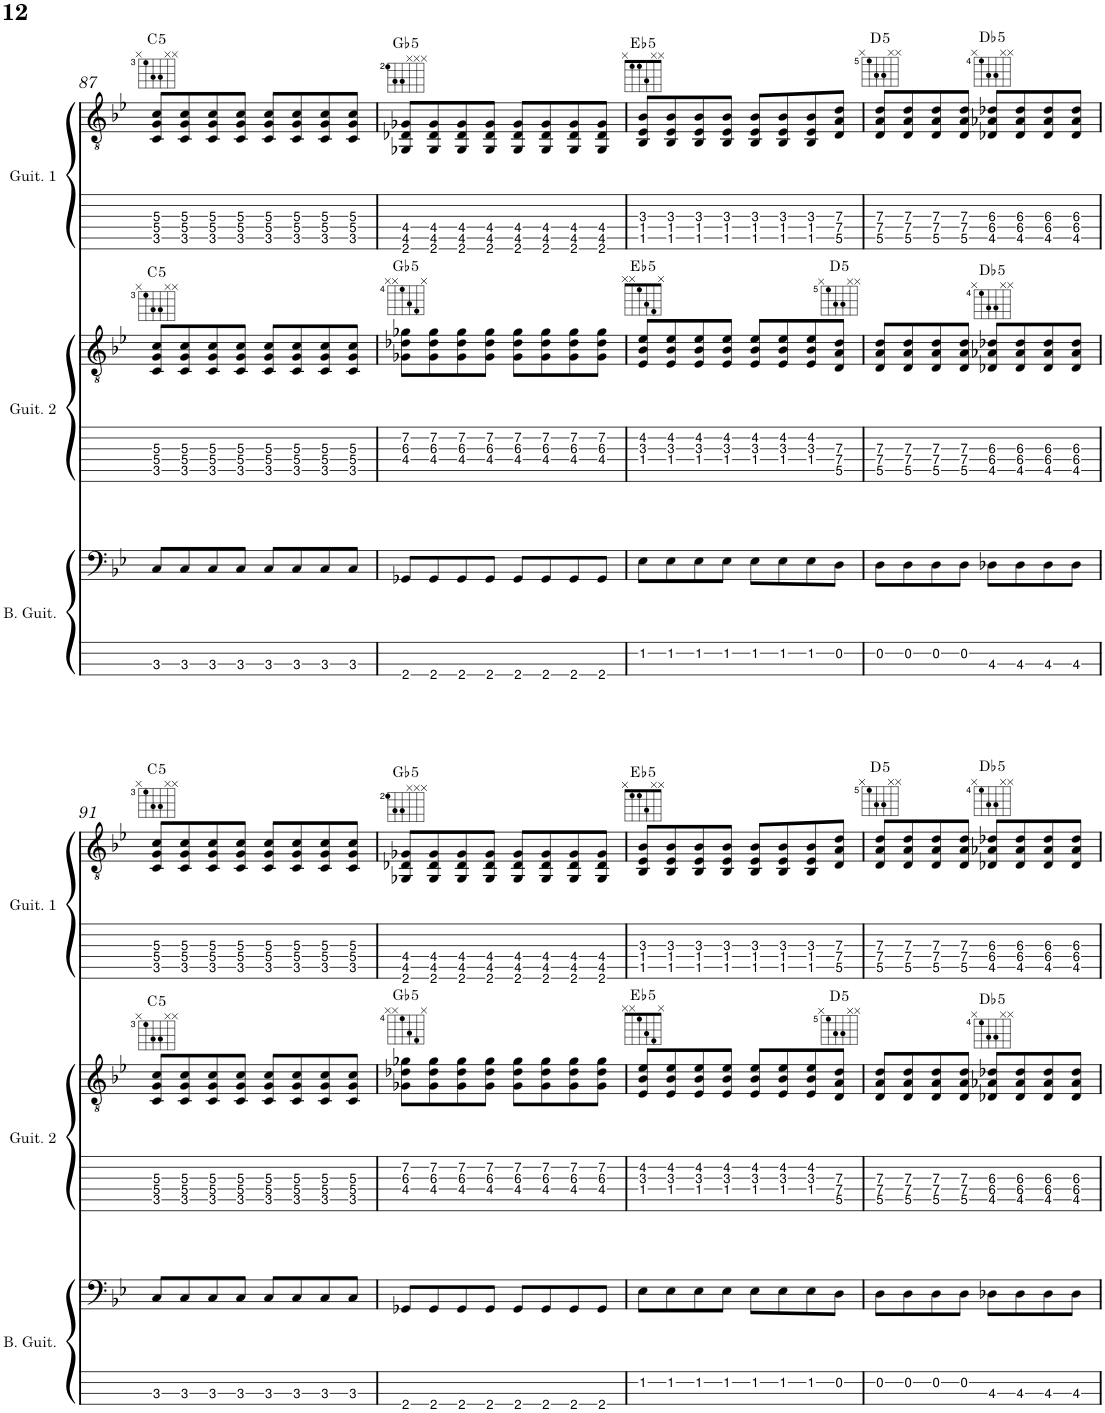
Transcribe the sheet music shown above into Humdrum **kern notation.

**kern	**kern	**kern	**kern	**harte	**kern	**kern	**harte
*part3	*part3	*part2	*part2	*part2	*part1	*part1	*part1
*staff6	*staff5	*staff4	*staff3	*	*staff2	*staff1	*
*I"Bass	*	*I"Guitar 2	*	*	*I"Guitar 1	*	*
*	*	*I'Guit. 2	*	*	*I'Guit. 1	*	*
!!LO:PB:g=z
*	*clefF4	*	*clefGv2	*	*	*clefGv2	*
*Trd7c12	*Trd7c12	*	*	*	*	*	*
*k[b-e-]	*k[b-e-]	*k[b-e-]	*k[b-e-]	*	*k[b-e-]	*k[b-e-]	*
*M4/4	*M4/4	*M4/4	*M4/4	*	*M4/4	*M4/4	*
=87	=87	=87	=87	=87	=87	=87	=87
!	!	!	!	!LO:H:kt=5	!	!	!LO:H:kt=5
8CL	8C/L	8C\ 8G\ 8c\L	8C/ 8G/ 8c/L	C:(1,5)	8C\ 8G\ 8c\L	8C/ 8G/ 8c/L	C:(1,5)
8CJ	8C/	8C\ 8G\ 8c\J	8C/ 8G/ 8c/	.	8C\ 8G\ 8c\J	8C/ 8G/ 8c/	.
8CL	8C/	8C\ 8G\ 8c\L	8C/ 8G/ 8c/	.	8C\ 8G\ 8c\L	8C/ 8G/ 8c/	.
8CJ	8C/J	8C\ 8G\ 8c\J	8C/ 8G/ 8c/J	.	8C\ 8G\ 8c\J	8C/ 8G/ 8c/J	.
8CL	8C/L	8C\ 8G\ 8c\L	8C/ 8G/ 8c/L	.	8C\ 8G\ 8c\L	8C/ 8G/ 8c/L	.
8CJ	8C/	8C\ 8G\ 8c\J	8C/ 8G/ 8c/	.	8C\ 8G\ 8c\J	8C/ 8G/ 8c/	.
8CL	8C/	8C\ 8G\ 8c\L	8C/ 8G/ 8c/	.	8C\ 8G\ 8c\L	8C/ 8G/ 8c/	.
8CJ	8C/J	8C\ 8G\ 8c\J	8C/ 8G/ 8c/J	.	8C\ 8G\ 8c\J	8C/ 8G/ 8c/J	.
=88	=88	=88	=88	=88	=88	=88	=88
!	!	!	!	!LO:H:kt=5	!	!	!LO:H:kt=5
8GG-XL	8GG-X/L	8G-X\ 8d-X\ 8g-X\L	8G-X\ 8d-X\ 8g-X\L	Gb:(1,5)	8GG-X\ 8D-X\ 8G-X\L	8GG-X/ 8D-X/ 8G-X/L	Gb:(1,5)
8GG-J	8GG-/	8G-\ 8d-\ 8g-\J	8G-\ 8d-\ 8g-\	.	8GG-\ 8D-\ 8G-\J	8GG-/ 8D-/ 8G-/	.
8GG-L	8GG-/	8G-\ 8d-\ 8g-\L	8G-\ 8d-\ 8g-\	.	8GG-\ 8D-\ 8G-\L	8GG-/ 8D-/ 8G-/	.
8GG-J	8GG-/J	8G-\ 8d-\ 8g-\J	8G-\ 8d-\ 8g-\J	.	8GG-\ 8D-\ 8G-\J	8GG-/ 8D-/ 8G-/J	.
8GG-L	8GG-/L	8G-\ 8d-\ 8g-\L	8G-\ 8d-\ 8g-\L	.	8GG-\ 8D-\ 8G-\L	8GG-/ 8D-/ 8G-/L	.
8GG-J	8GG-/	8G-\ 8d-\ 8g-\J	8G-\ 8d-\ 8g-\	.	8GG-\ 8D-\ 8G-\J	8GG-/ 8D-/ 8G-/	.
8GG-L	8GG-/	8G-\ 8d-\ 8g-\L	8G-\ 8d-\ 8g-\	.	8GG-\ 8D-\ 8G-\L	8GG-/ 8D-/ 8G-/	.
8GG-J	8GG-/J	8G-\ 8d-\ 8g-\J	8G-\ 8d-\ 8g-\J	.	8GG-\ 8D-\ 8G-\J	8GG-/ 8D-/ 8G-/J	.
=89	=89	=89	=89	=89	=89	=89	=89
!	!	!	!	!LO:H:kt=5	!	!	!LO:H:kt=5
8E-L	8E-\L	8E-\ 8B-\ 8e-\L	8E-/ 8B-/ 8e-/L	Eb:(1,5)	8BB-\ 8E-\ 8B-\L	8BB-/ 8E-/ 8B-/L	Eb:(1,5)
8E-J	8E-\	8E-\ 8B-\ 8e-\J	8E-/ 8B-/ 8e-/	.	8BB-\ 8E-\ 8B-\J	8BB-/ 8E-/ 8B-/	.
8E-L	8E-\	8E-\ 8B-\ 8e-\L	8E-/ 8B-/ 8e-/	.	8BB-\ 8E-\ 8B-\L	8BB-/ 8E-/ 8B-/	.
8E-J	8E-\J	8E-\ 8B-\ 8e-\J	8E-/ 8B-/ 8e-/J	.	8BB-\ 8E-\ 8B-\J	8BB-/ 8E-/ 8B-/J	.
8E-L	8E-\L	8E-\ 8B-\ 8e-\L	8E-/ 8B-/ 8e-/L	.	8BB-\ 8E-\ 8B-\L	8BB-/ 8E-/ 8B-/L	.
8E-J	8E-\	8E-\ 8B-\ 8e-\J	8E-/ 8B-/ 8e-/	.	8BB-\ 8E-\ 8B-\J	8BB-/ 8E-/ 8B-/	.
8E-L	8E-\	8E-\ 8B-\ 8e-\L	8E-/ 8B-/ 8e-/	.	8BB-\ 8E-\ 8B-\L	8BB-/ 8E-/ 8B-/	.
!	!	!	!	!LO:H:kt=5	!	!	!
8DJ	8D\J	8D\ 8A\ 8d\J	8D/ 8A/ 8d/J	D:(1,5)	8D\ 8A\ 8d\J	8D/ 8A/ 8d/J	.
=90	=90	=90	=90	=90	=90	=90	=90
!	!	!	!	!	!	!	!LO:H:kt=5
8DL	8D\L	8D\ 8A\ 8d\L	8D/ 8A/ 8d/L	.	8D\ 8A\ 8d\L	8D/ 8A/ 8d/L	D:(1,5)
8DJ	8D\	8D\ 8A\ 8d\J	8D/ 8A/ 8d/	.	8D\ 8A\ 8d\J	8D/ 8A/ 8d/	.
8DL	8D\	8D\ 8A\ 8d\L	8D/ 8A/ 8d/	.	8D\ 8A\ 8d\L	8D/ 8A/ 8d/	.
8DJ	8D\J	8D\ 8A\ 8d\J	8D/ 8A/ 8d/J	.	8D\ 8A\ 8d\J	8D/ 8A/ 8d/J	.
!	!	!	!	!LO:H:kt=5	!	!	!LO:H:kt=5
8D-XL	8D-X\L	8D-X\ 8A-X\ 8d-X\L	8D-X/ 8A-X/ 8d-X/L	Db:(1,5)	8D-X\ 8A-X\ 8d-X\L	8D-X/ 8A-X/ 8d-X/L	Db:(1,5)
8D-J	8D-\	8D-\ 8A-\ 8d-\J	8D-/ 8A-/ 8d-/	.	8D-\ 8A-\ 8d-\J	8D-/ 8A-/ 8d-/	.
8D-L	8D-\	8D-\ 8A-\ 8d-\L	8D-/ 8A-/ 8d-/	.	8D-\ 8A-\ 8d-\L	8D-/ 8A-/ 8d-/	.
8D-J	8D-\J	8D-\ 8A-\ 8d-\J	8D-/ 8A-/ 8d-/J	.	8D-\ 8A-\ 8d-\J	8D-/ 8A-/ 8d-/J	.
!!LO:LB:g=z
=91	=91	=91	=91	=91	=91	=91	=91
!	!	!	!	!LO:H:kt=5	!	!	!LO:H:kt=5
8CL	8C/L	8C\ 8G\ 8c\L	8C/ 8G/ 8c/L	C:(1,5)	8C\ 8G\ 8c\L	8C/ 8G/ 8c/L	C:(1,5)
8CJ	8C/	8C\ 8G\ 8c\J	8C/ 8G/ 8c/	.	8C\ 8G\ 8c\J	8C/ 8G/ 8c/	.
8CL	8C/	8C\ 8G\ 8c\L	8C/ 8G/ 8c/	.	8C\ 8G\ 8c\L	8C/ 8G/ 8c/	.
8CJ	8C/J	8C\ 8G\ 8c\J	8C/ 8G/ 8c/J	.	8C\ 8G\ 8c\J	8C/ 8G/ 8c/J	.
8CL	8C/L	8C\ 8G\ 8c\L	8C/ 8G/ 8c/L	.	8C\ 8G\ 8c\L	8C/ 8G/ 8c/L	.
8CJ	8C/	8C\ 8G\ 8c\J	8C/ 8G/ 8c/	.	8C\ 8G\ 8c\J	8C/ 8G/ 8c/	.
8CL	8C/	8C\ 8G\ 8c\L	8C/ 8G/ 8c/	.	8C\ 8G\ 8c\L	8C/ 8G/ 8c/	.
8CJ	8C/J	8C\ 8G\ 8c\J	8C/ 8G/ 8c/J	.	8C\ 8G\ 8c\J	8C/ 8G/ 8c/J	.
=92	=92	=92	=92	=92	=92	=92	=92
!	!	!	!	!LO:H:kt=5	!	!	!LO:H:kt=5
8GG-XL	8GG-X/L	8G-X\ 8d-X\ 8g-X\L	8G-X\ 8d-X\ 8g-X\L	Gb:(1,5)	8GG-X\ 8D-X\ 8G-X\L	8GG-X/ 8D-X/ 8G-X/L	Gb:(1,5)
8GG-J	8GG-/	8G-\ 8d-\ 8g-\J	8G-\ 8d-\ 8g-\	.	8GG-\ 8D-\ 8G-\J	8GG-/ 8D-/ 8G-/	.
8GG-L	8GG-/	8G-\ 8d-\ 8g-\L	8G-\ 8d-\ 8g-\	.	8GG-\ 8D-\ 8G-\L	8GG-/ 8D-/ 8G-/	.
8GG-J	8GG-/J	8G-\ 8d-\ 8g-\J	8G-\ 8d-\ 8g-\J	.	8GG-\ 8D-\ 8G-\J	8GG-/ 8D-/ 8G-/J	.
8GG-L	8GG-/L	8G-\ 8d-\ 8g-\L	8G-\ 8d-\ 8g-\L	.	8GG-\ 8D-\ 8G-\L	8GG-/ 8D-/ 8G-/L	.
8GG-J	8GG-/	8G-\ 8d-\ 8g-\J	8G-\ 8d-\ 8g-\	.	8GG-\ 8D-\ 8G-\J	8GG-/ 8D-/ 8G-/	.
8GG-L	8GG-/	8G-\ 8d-\ 8g-\L	8G-\ 8d-\ 8g-\	.	8GG-\ 8D-\ 8G-\L	8GG-/ 8D-/ 8G-/	.
8GG-J	8GG-/J	8G-\ 8d-\ 8g-\J	8G-\ 8d-\ 8g-\J	.	8GG-\ 8D-\ 8G-\J	8GG-/ 8D-/ 8G-/J	.
=93	=93	=93	=93	=93	=93	=93	=93
!	!	!	!	!LO:H:kt=5	!	!	!LO:H:kt=5
8E-L	8E-\L	8E-\ 8B-\ 8e-\L	8E-/ 8B-/ 8e-/L	Eb:(1,5)	8BB-\ 8E-\ 8B-\L	8BB-/ 8E-/ 8B-/L	Eb:(1,5)
8E-J	8E-\	8E-\ 8B-\ 8e-\J	8E-/ 8B-/ 8e-/	.	8BB-\ 8E-\ 8B-\J	8BB-/ 8E-/ 8B-/	.
8E-L	8E-\	8E-\ 8B-\ 8e-\L	8E-/ 8B-/ 8e-/	.	8BB-\ 8E-\ 8B-\L	8BB-/ 8E-/ 8B-/	.
8E-J	8E-\J	8E-\ 8B-\ 8e-\J	8E-/ 8B-/ 8e-/J	.	8BB-\ 8E-\ 8B-\J	8BB-/ 8E-/ 8B-/J	.
8E-L	8E-\L	8E-\ 8B-\ 8e-\L	8E-/ 8B-/ 8e-/L	.	8BB-\ 8E-\ 8B-\L	8BB-/ 8E-/ 8B-/L	.
8E-J	8E-\	8E-\ 8B-\ 8e-\J	8E-/ 8B-/ 8e-/	.	8BB-\ 8E-\ 8B-\J	8BB-/ 8E-/ 8B-/	.
8E-L	8E-\	8E-\ 8B-\ 8e-\L	8E-/ 8B-/ 8e-/	.	8BB-\ 8E-\ 8B-\L	8BB-/ 8E-/ 8B-/	.
!	!	!	!	!LO:H:kt=5	!	!	!
8DJ	8D\J	8D\ 8A\ 8d\J	8D/ 8A/ 8d/J	D:(1,5)	8D\ 8A\ 8d\J	8D/ 8A/ 8d/J	.
=94	=94	=94	=94	=94	=94	=94	=94
!	!	!	!	!	!	!	!LO:H:kt=5
8DL	8D\L	8D\ 8A\ 8d\L	8D/ 8A/ 8d/L	.	8D\ 8A\ 8d\L	8D/ 8A/ 8d/L	D:(1,5)
8DJ	8D\	8D\ 8A\ 8d\J	8D/ 8A/ 8d/	.	8D\ 8A\ 8d\J	8D/ 8A/ 8d/	.
8DL	8D\	8D\ 8A\ 8d\L	8D/ 8A/ 8d/	.	8D\ 8A\ 8d\L	8D/ 8A/ 8d/	.
8DJ	8D\J	8D\ 8A\ 8d\J	8D/ 8A/ 8d/J	.	8D\ 8A\ 8d\J	8D/ 8A/ 8d/J	.
!	!	!	!	!LO:H:kt=5	!	!	!LO:H:kt=5
8D-XL	8D-X\L	8D-X\ 8A-X\ 8d-X\L	8D-X/ 8A-X/ 8d-X/L	Db:(1,5)	8D-X\ 8A-X\ 8d-X\L	8D-X/ 8A-X/ 8d-X/L	Db:(1,5)
8D-J	8D-\	8D-\ 8A-\ 8d-\J	8D-/ 8A-/ 8d-/	.	8D-\ 8A-\ 8d-\J	8D-/ 8A-/ 8d-/	.
8D-L	8D-\	8D-\ 8A-\ 8d-\L	8D-/ 8A-/ 8d-/	.	8D-\ 8A-\ 8d-\L	8D-/ 8A-/ 8d-/	.
8D-J	8D-\J	8D-\ 8A-\ 8d-\J	8D-/ 8A-/ 8d-/J	.	8D-\ 8A-\ 8d-\J	8D-/ 8A-/ 8d-/J	.
=	=	=	=	=	=	=	=
*-	*-	*-	*-	*-	*-	*-	*-
